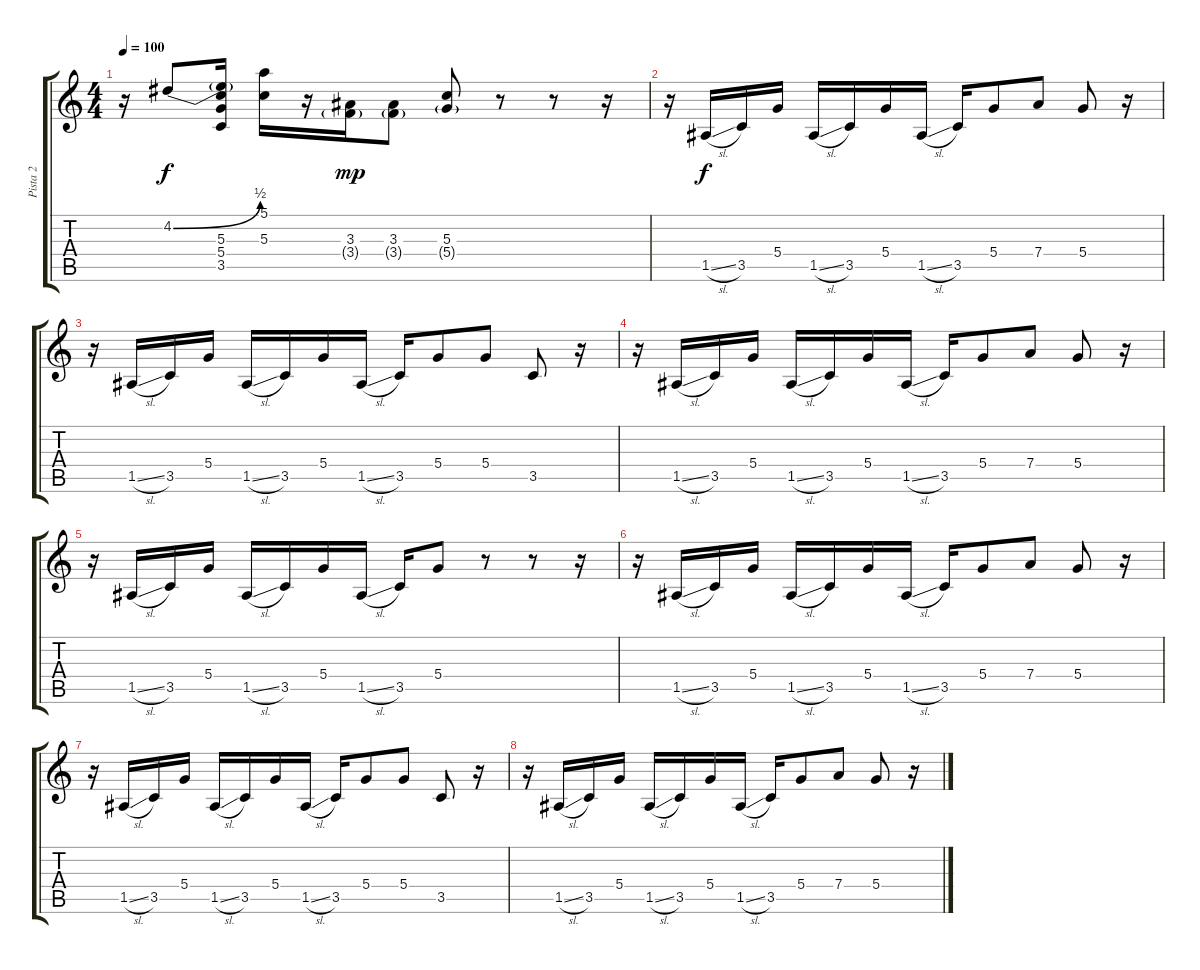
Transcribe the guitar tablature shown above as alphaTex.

\track ("Pista 2" "Pista 2") {instrument electricguitarclean}
\staff {score tabs}
\tuning (E4 B3 G3 D3 A2 E2) {hide}
\ts (4 4)
\tempo 100
\clef g2
\ks c
r.16{dy f} 4.2{be (bend 0 0 60 2)}.8 (4.2{t} 5.3{t} 5.4{t} 3.5).16 (5.1 5.3).16 r.16 (3.3 3.4{g}).16{dy mp} (3.3 3.4{g}).8 (5.3 5.4{g}).8 r.8 r.8 r.16 |
r.16 1.5{sl}.16{dy f} 3.5.16 5.4.16 1.5{sl}.16 3.5.16 5.4.16 1.5{sl}.16 3.5.16 5.4.8 7.4.8 5.4.8 r.16 |
r.16 1.5{sl}.16 3.5.16 5.4.16 1.5{sl}.16 3.5.16 5.4.16 1.5{sl}.16 3.5.16 5.4.8 5.4.8 3.5.8 r.16 |
r.16 1.5{sl}.16 3.5.16 5.4.16 1.5{sl}.16 3.5.16 5.4.16 1.5{sl}.16 3.5.16 5.4.8 7.4.8 5.4.8 r.16 |
r.16 1.5{sl}.16 3.5.16 5.4.16 1.5{sl}.16 3.5.16 5.4.16 1.5{sl}.16 3.5.16 5.4.8 r.8 r.8 r.16 |
r.16 1.5{sl}.16 3.5.16 5.4.16 1.5{sl}.16 3.5.16 5.4.16 1.5{sl}.16 3.5.16 5.4.8 7.4.8 5.4.8 r.16 |
r.16 1.5{sl}.16 3.5.16 5.4.16 1.5{sl}.16 3.5.16 5.4.16 1.5{sl}.16 3.5.16 5.4.8 5.4.8 3.5.8 r.16 |
r.16 1.5{sl}.16 3.5.16 5.4.16 1.5{sl}.16 3.5.16 5.4.16 1.5{sl}.16 3.5.16 5.4.8 7.4.8 5.4.8 r.16
